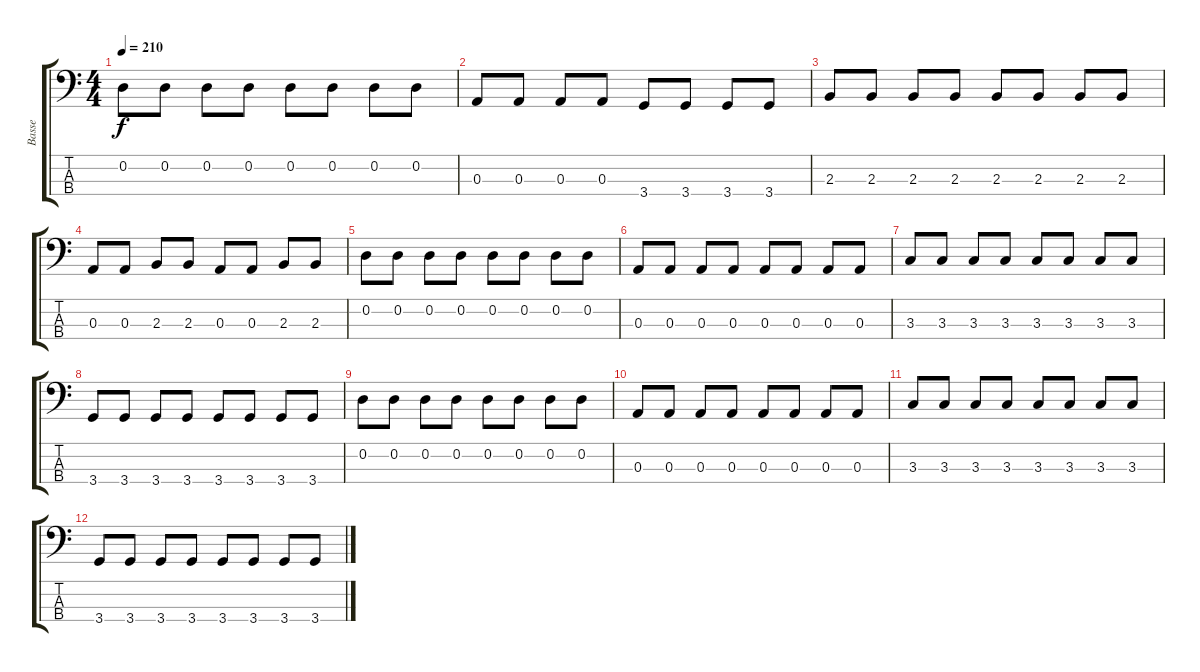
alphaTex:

\track ("Basse" "Basse") {instrument electricbasspick}
\staff {score tabs}
\tuning (G2 D2 A1 E1) {hide}
\ts (4 4)
\tempo 210
\clef f4
\ks c
0.2.8{dy f} 0.2.8 0.2.8 0.2.8 0.2.8 0.2.8 0.2.8 0.2.8 |
0.3.8 0.3.8 0.3.8 0.3.8 3.4.8 3.4.8 3.4.8 3.4.8 |
2.3.8 2.3.8 2.3.8 2.3.8 2.3.8 2.3.8 2.3.8 2.3.8 |
0.3.8 0.3.8 2.3.8 2.3.8 0.3.8 0.3.8 2.3.8 2.3.8 |
0.2.8 0.2.8 0.2.8 0.2.8 0.2.8 0.2.8 0.2.8 0.2.8 |
0.3.8 0.3.8 0.3.8 0.3.8 0.3.8 0.3.8 0.3.8 0.3.8 |
3.3.8 3.3.8 3.3.8 3.3.8 3.3.8 3.3.8 3.3.8 3.3.8 |
3.4.8 3.4.8 3.4.8 3.4.8 3.4.8 3.4.8 3.4.8 3.4.8 |
0.2.8 0.2.8 0.2.8 0.2.8 0.2.8 0.2.8 0.2.8 0.2.8 |
0.3.8 0.3.8 0.3.8 0.3.8 0.3.8 0.3.8 0.3.8 0.3.8 |
3.3.8 3.3.8 3.3.8 3.3.8 3.3.8 3.3.8 3.3.8 3.3.8 |
3.4.8 3.4.8 3.4.8 3.4.8 3.4.8 3.4.8 3.4.8 3.4.8
